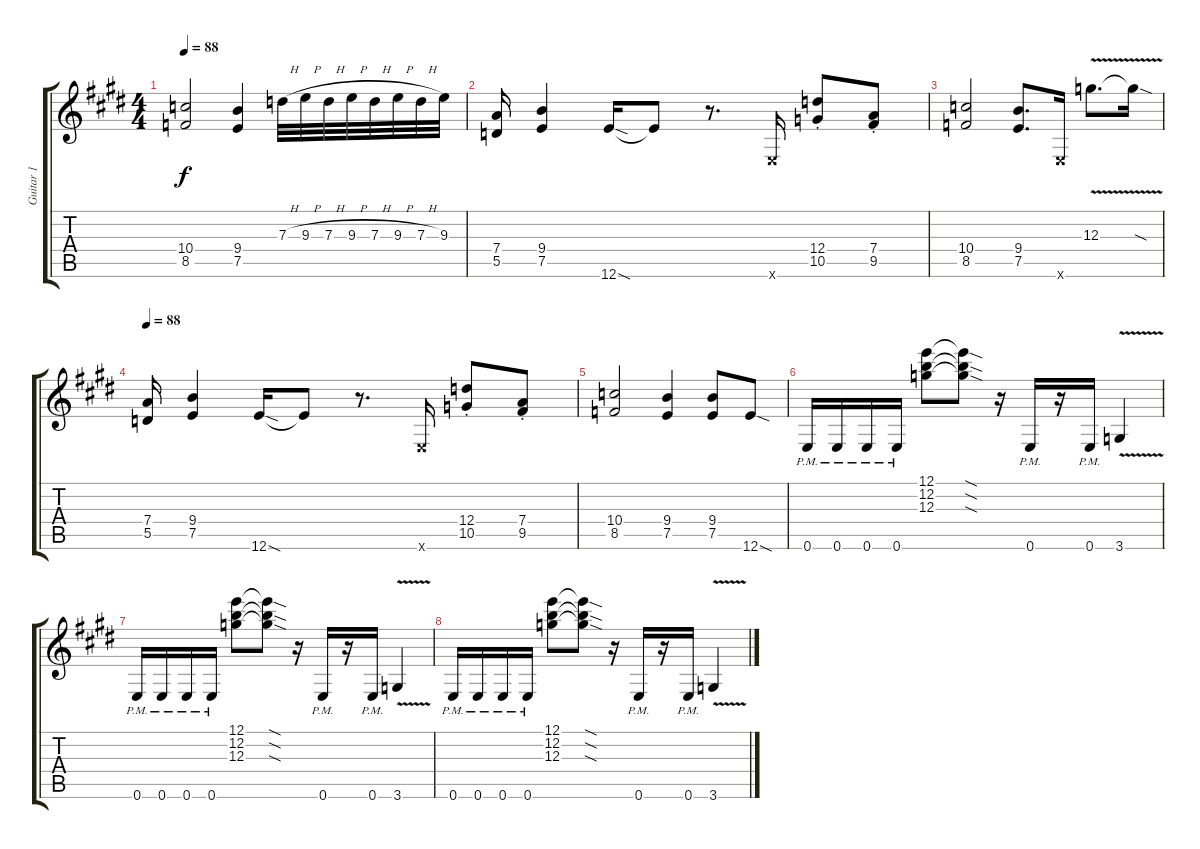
\track ("Guitar 1" "Guitar 1") {instrument overdrivenguitar}
\staff {score tabs}
\tuning (E4 B3 G3 D3 A2 E2) {hide}
\ts (4 4)
\tempo 88
\clef g2
\ks e
(10.4 8.5).2{dy f} (9.4 7.5).4 7.3{h}.32 9.3{h}.32 7.3{h}.32 9.3{h}.32 7.3{h}.32 9.3{h}.32 7.3{h}.32 9.3.32 |
(7.4 5.5).16 (9.4 7.5).4 12.6{sod}.16 12.6{t}.8 r.8{d} 0.6{x}.16 (12.4 10.5{st}).8{beam merge} (7.4 9.5{st}).8 |
(10.4 8.5).2 (9.4 7.5).8{d} 0.6{x}.16 12.3{v}.8{d} 12.3{sod t}.16 |
\tempo 88
(7.4 5.5).16 (9.4 7.5).4 12.6{sod}.16 12.6{t}.8 r.8{d} 0.6{x}.16 (12.4 10.5{st}).8{beam merge} (7.4 9.5{st}).8 |
(10.4 8.5).2 (9.4 7.5).4 (9.4 7.5).8 12.6{sod}.8 |
0.6{pm}.16 0.6{pm}.16 0.6{pm}.16 0.6{pm}.16 (12.1 12.2 12.3).8 (12.1{sod t} 12.2{sod t} 12.3{sod t}).8 r.16 0.6{pm}.16 r.16 0.6{pm}.16 3.6{v}.4 |
0.6{pm}.16 0.6{pm}.16 0.6{pm}.16 0.6{pm}.16 (12.1 12.2 12.3).8 (12.1{sod t} 12.2{sod t} 12.3{sod t}).8 r.16 0.6{pm}.16 r.16 0.6{pm}.16 3.6{v}.4 |
0.6{pm}.16 0.6{pm}.16 0.6{pm}.16 0.6{pm}.16 (12.1 12.2 12.3).8 (12.1{sod t} 12.2{sod t} 12.3{sod t}).8 r.16 0.6{pm}.16 r.16 0.6{pm}.16 3.6{v}.4
